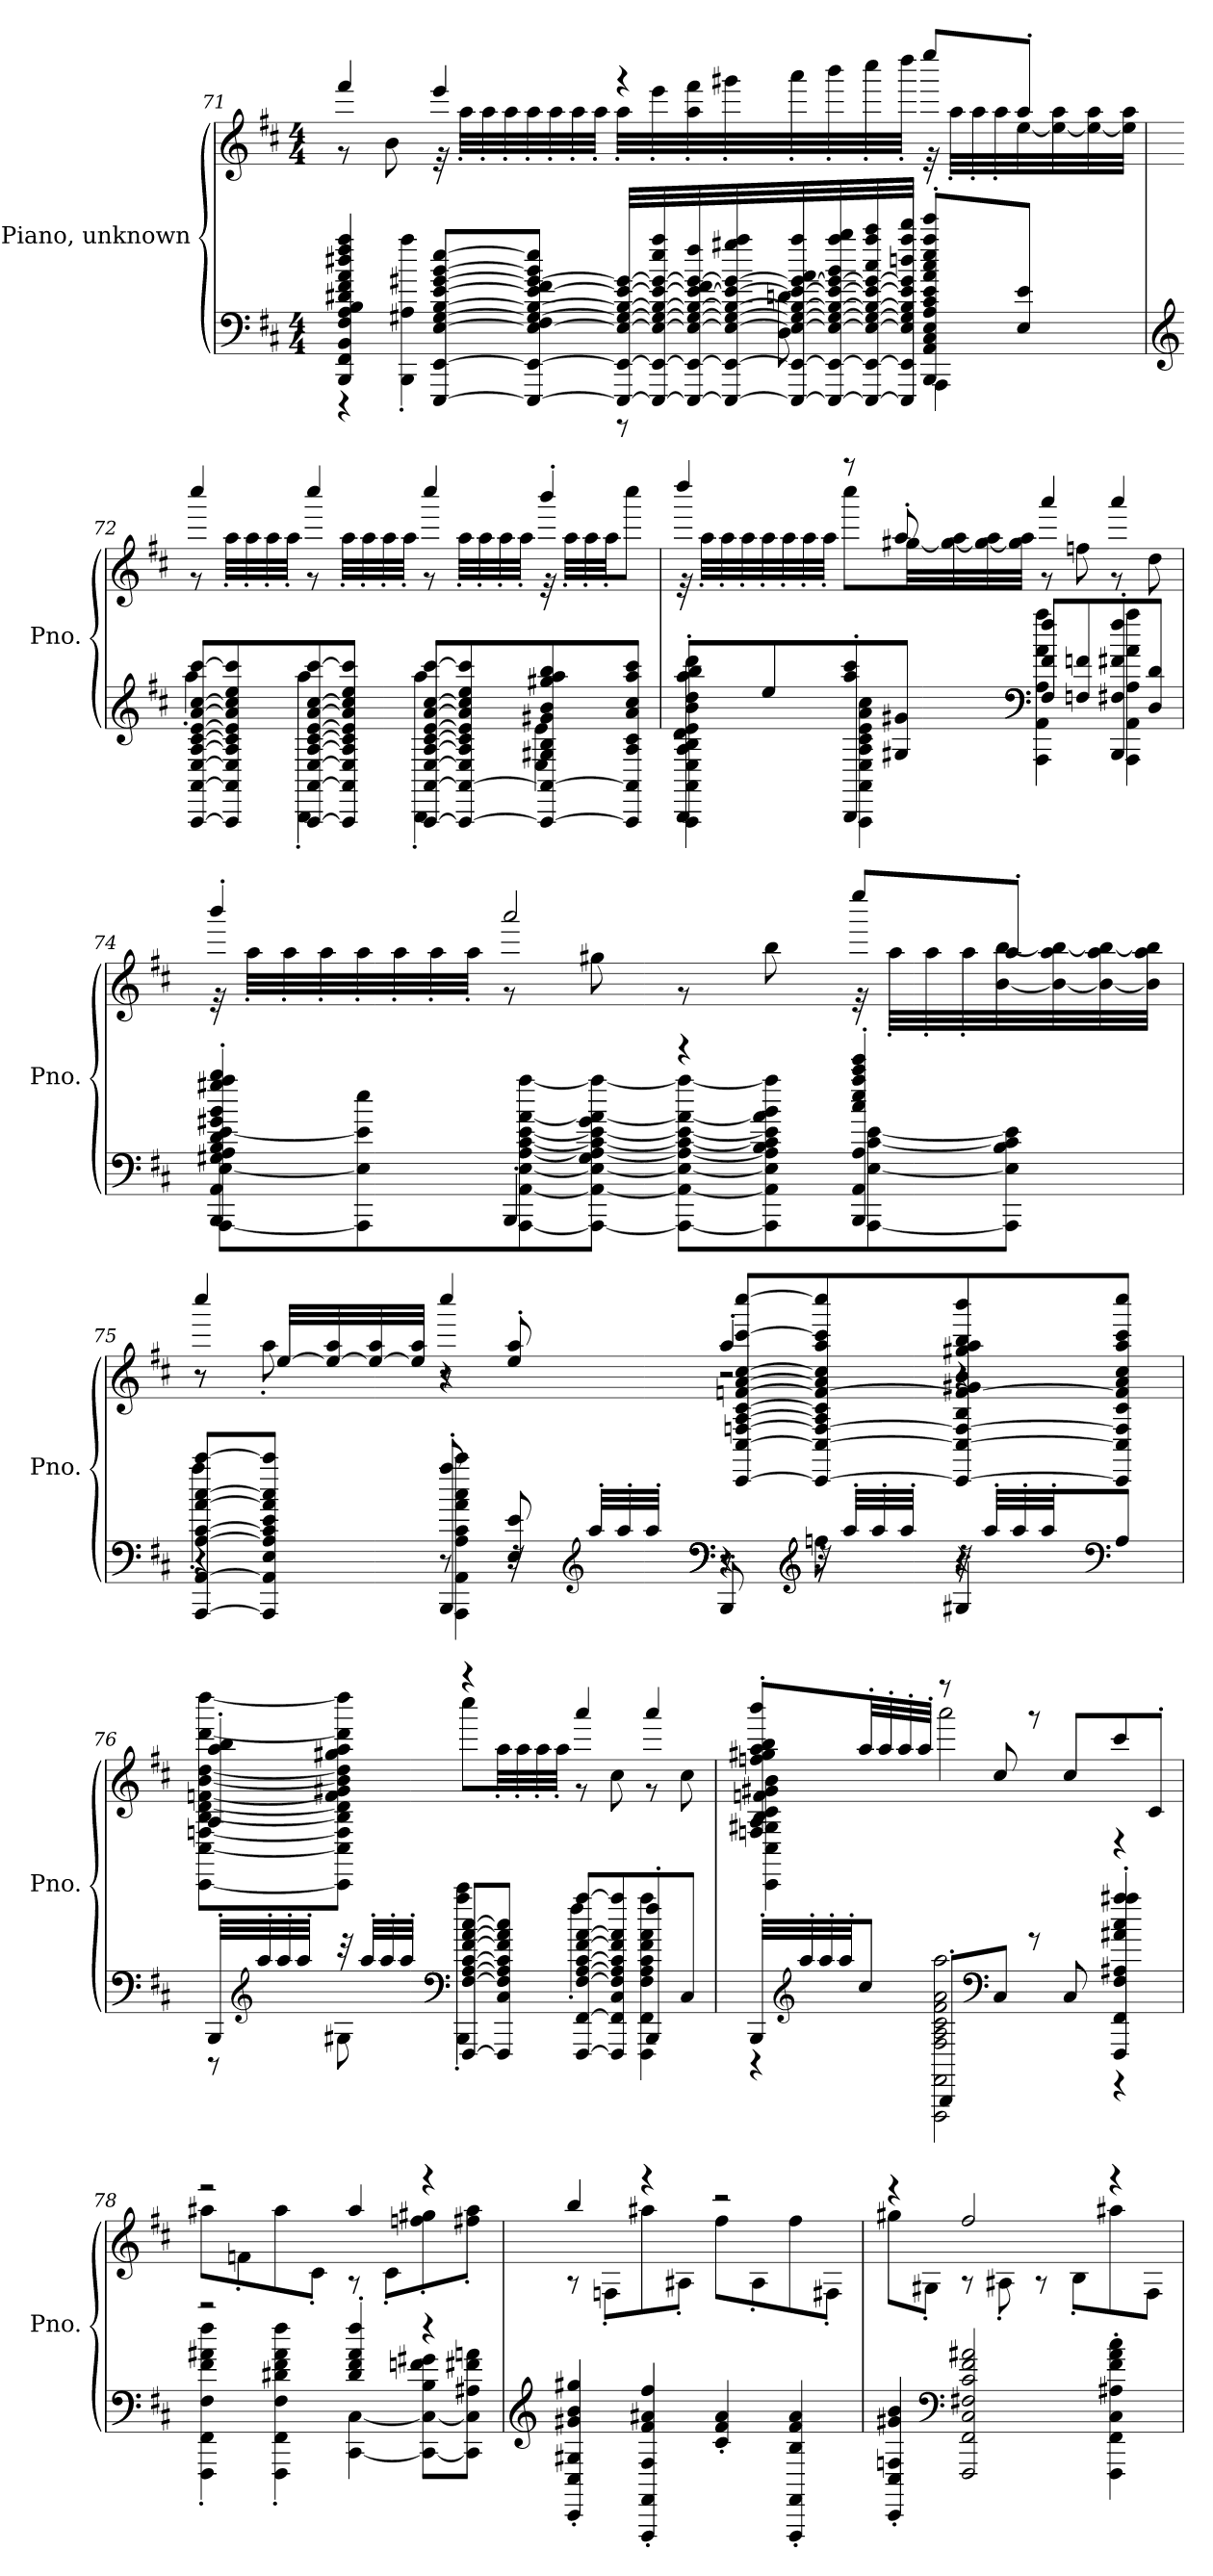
**kern	**kern
*part1	*part1
*staff2	*staff1
*I"Piano, unknown	*
*I'Pno.	*
!!LO:PB:g=z
*clefF4	*clefG2
*k[f#c#]	*k[f#c#]
*M4/4	*M4/4
=71	=71
*^	*^
4BBB/ 4FF#/ 4BB/ 4F#/ 4A/ 4B/ 4d#X/ 4f#/ 4a/ 4dd#X/ 4ff#/ 4aa/	4r	4fff#/	8r
.	.	.	8b\
[8EEE/ [8EE/ [8E/ [8G#X/ [8B/ [8e/ [8g#X/ [8b/ [8ee/L	4BBB\' 4A\' 4aa\'	4eee/	32r
.	.	.	32aa'\LLL
.	.	.	32aa'\
.	.	.	32aa'\
8EEE/_ 8EE/_ 8E/_ 8F#/ 8G#/_ 8B/_ 8e/_ 8f#/ 8g#/_ 8b/] 8ee/]J	.	.	32aa'\
.	.	.	32aa'\
.	.	.	32aa'\
.	.	.	32aa'\JJJ
32EEE/_ 32EE/_ 32E/_ 32G#/_ 32B/_ 32e/_ 32g#/_LLL	8r	4r	32aa'\LLL
32EEE/_ 32EE/_ 32E/_ 32G#/_ 32B/_ 32e/_ 32g#/_ 32ee/ 32aa/	.	.	32eee'\
32EEE/_ 32EE/_ 32E/_ 32G#/_ 32B/_ 32e/_ 32f#/ 32g#/_ 32ff#/	.	.	32aa\' 32fff#\'
32EEE/_ 32EE/_ 32E/_ 32G#/_ 32B/_ 32e/_ 32g#/_ 32gg#X/ 32aa/	.	.	32ggg#X'\
32EEE/_ 32EE/_ 32E/_ 32G#/_ 32B/_ 32e/_ 32g#/_ 32a/ 32aa/	8D\ 8dn\	.	32aaa'\
32EEE/_ 32EE/_ 32E/_ 32G#/_ 32B/_ 32e/_ 32g#/_ 32b/ 32aa/ 32bb/	.	.	32bbb'\
32EEE/_ 32EE/_ 32E/_ 32G#/_ 32B/_ 32e/_ 32g#/_ 32cc#/ 32aa/ 32ccc#/	.	.	32cccc#'\
32EEE/] 32EE/] 32E/] 32G#/] 32B/] 32e/] 32g#/] 32ddn/ 32aa/ 32ddd/JJJ	.	.	32dddd'\JJJ
8BBB/' 8AA/' 8C#/' 8E/' 8A/' 8c#/' 8e/' 8a/' 8cc#/' 8ee/' 8aa/' 8eee/'L	4AAA\	8eeee/L	32r
.	.	.	32aa'\LLL
.	.	.	32aa'\
.	.	.	32aa'\
8E/ 8e/J	.	8aa'/J	[32ee\
.	.	.	32ee\_ 32aa\
.	.	.	32ee\_ 32aa\
.	.	.	32ee\] 32aa\JJJ
!!LO:LB:g=z	!!
=72	=72	=72	=72
*clefG2	*	*	*
[8AAA/ [8AA/ [8E/ [8A/ [8c#/ [8e/ [8a/ [8cc#/ [8ccc#/L	4aa'\	4cccc#/	8r
8AAA/] 8AA/] 8E/] 8A/] 8c#/] 8e/] 8a/] 8cc#/] 8ee/ 8ccc#/]	.	.	32aa'\LLL
.	.	.	32aa'\
.	.	.	32aa'\
.	.	.	32aa'\JJJ
[8AAA/ [8AA/ [8E/ [8A/ [8c#/ [8e/ [8a/ [8cc#/ [8ccc#/	4BBB\' 4aa\'	4cccc#/	8r
8AAA/] 8AA/] 8E/] 8A/] 8c#/] 8e/] 8a/] 8cc#/] 8ee/ 8ccc#/]J	.	.	32aa'\LLL
.	.	.	32aa'\
.	.	.	32aa'\
.	.	.	32aa'\JJJ
[8AAA/ [8AA/ [8E/ [8A/ [8c#/ [8e/ [8a/ [8cc#/ [8ccc#/L	4BBB\' 4aa\'	4cccc#/	8r
8AAA/_ 8AA/_ 8E/] 8A/] 8c#/] 8e/] 8a/] 8cc#/] 8ee/ 8ccc#/]	.	.	32aa'\LLL
.	.	.	32aa'\
.	.	.	32aa'\
.	.	.	32aa'\JJJ
8AAA/_ 8AA/_ 8G#X/ 8B/ 8g#X/ 8b/ 8gg#X/ 8aa/ 8bb/	4E\ 4e\	4bbb'/	32r
.	.	.	32aa'\LLL
.	.	.	32aa'\
.	.	.	32aa'\JJ
8AAA/] 8AA/] 8A/ 8c#/ 8a/ 8cc#/ 8aa/ 8ccc#/J	.	.	8cccc#\J
!!LO:LB:g=z	!!
=73	=73	=73	=73
8BBB/' 8A/' 8aa/' 8bb/'L	4AAA\ 4AA\ 4E\ 4B\ 4d\ 4e\ 4b\ 4dd\ 4ddd\	4dddd/	32r
.	.	.	32aa'\LLL
.	.	.	32aa'\
.	.	.	32aa'\
8ee/	.	.	32aa'\
.	.	.	32aa'\
.	.	.	32aa'\
.	.	.	32aa'\JJJ
8BBB/' 8aa/' 8ccc#/'	4AAA\ 4AA\ 4E\ 4A\ 4c#\ 4e\ 4a\ 4cc#\	8r	8cccc#\L
8G#X/ 8g#X/J	.	8aa'/	[32gg#X\LL
.	.	.	32gg#\_ 32aa\
.	.	.	32gg#\_ 32aa\
.	.	.	32gg#\] 32aa\JJJ
*clefF4	*	*	*
8F#/ 8f#/ 8ff#/L	4AAA\ 4AA\ 4A\ 4a\ 4aa\	4aaa/	8r
8Fn/ 8fn/	.	.	8ffn\
8BBB/' 8F#X/' 8f#X/' 8ff#/'	4AAA\ 4AA\ 4A\ 4a\ 4aa\	4aaa/	8r
8D/ 8d/J	.	.	8dd\
!!LO:LB:g=z	!!
=74	=74	=74	=74
4BBB/' 4AA/' 4G#X/' 4A/' 4B/' 4d/' 4g#X/' 4b/' 4gg#X/' 4aa/' 4bb/'	[8AAA\ [8E\ [8e\L	4bbb'/	32r
.	.	.	32aa'\LLL
.	.	.	32aa'\
.	.	.	32aa'\
.	8AAA\] 8E\] 8e\] 8ee\	.	32aa'\
.	.	.	32aa'\
.	.	.	32aa'\
.	.	.	32aa'\JJJ
4BBB'/	[8AAA\ [8AA\ [8E\ [8A\ [8c#\ [8e\ [8a\ [8aa\	2aaa/	8r
.	8AAA\_ 8AA\_ 8E\_ 8G#\ 8A\_ 8c#\_ 8e\_ 8g#\ 8a\_ 8aa\_J	.	8gg#X\
4r	8AAA\_ 8AA\_ 8E\_ 8A\_ 8c#\_ 8e\_ 8a\_ 8aa\_L	.	8r
.	8AAA\] 8AA\] 8E\] 8A\] 8B\ 8c#\] 8e\] 8a\] 8b\ 8aa\]	.	8bb\
4BBB/' 4AA/' 4A/' 4cc#/' 4ee/' 4aa/' 4ccc#/' 4eee/'	[8AAA\ [8E\ [8c#\ [8e\	8eeee/L	32r
.	.	.	32aa'\LLL
.	.	.	32aa'\
.	.	.	32aa'\
.	8AAA\] 8E\] 8B\ 8c#\] 8e\]J	8aa'/J	[32b\ [32bb\
.	.	.	32b\_ 32aa\ 32bb\_
.	.	.	32b\_ 32aa\ 32bb\_
.	.	.	32b\] 32aa\ 32bb\]JJJ
!!LO:LB:g=z
=75	=75	=75	=75
*	*^	*	*^
[8AAA/ [8AA/ [8A/ [8c#/ [8a/ [8cc#/ [8ccc#/L	4aa'\	4r	4cccc#/	8r	8r
8AAA/] 8AA/] 8E/ 8A/] 8c#/] 8e/ 8a/] 8cc#/] 8ccc#/]J	.	.	.	8aa'\	[32ee/LLL
.	.	.	.	.	32ee/_ 32aa/
.	.	.	.	.	32ee/_ 32aa/
.	.	.	.	.	32ee/] 32aa/JJJ
8BBB/' 8aa/'	4AAA\ 4AA\ 4A\ 4c#\ 4a\ 4cc#\ 4ccc#\	8r	4cccc#/	4r	8r
32r	.	8E/ 8e/	.	.	8ee/' 8aa/'
*clefG2	*	*	*	*	*
32aa'/LLL	.	.	.	.	.
32aa'/	.	.	.	.	.
32aa'/JJJ	.	.	.	.	.
*clefF4	*	*	*	*	*
8BBB'/	8r	4r	4aa'/	2r	[8CC#/ [8C#/ [8Fn/ [8A/ [8c#/ [8fn/ [8a/ [8cc#/ [8ccc#/ [8cccc#/L
*clefG2	*	*	*	*	*
32r	8ffn\	.	.	.	8CC#/_ 8C#/_ 8F/_ 8A/] 8c#/] 8f/_ 8a/] 8cc#/] 8aa/ 8ccc#/] 8cccc#/]
32aa'/LLL	.	.	.	.	.
32aa'/	.	.	.	.	.
32aa'/JJJ	.	.	.	.	.
32r	4r	4G#X'/	4r	.	8CC#/_ 8C#/_ 8F/_ 8B/ 8f/_ 8g#X/ 8b/ 8gg#X/ 8aa/ 8bb/ 8bbb/
32aa'/LLL	.	.	.	.	.
32aa'/	.	.	.	.	.
32aa'/JJ	.	.	.	.	.
*clefF4	*	*	*	*	*
8A/J	.	.	.	.	8CC#/] 8C#/] 8F/] 8c#/ 8f/] 8a/ 8cc#/ 8aa/ 8ccc#/ 8cccc#/J
*	*v	*v	*	*	*
*	*	*	*v	*v
!!LO:LB:g=z
=76	=76	=76	=76
32BBB'/LLL	8r	4A/' 4aa/' 4bb/'	[8CC#\ [8C#\ [8Fn\ [8B\ [8d\ [8fn\ [8b\ [8dd\ [8ddd\ [8dddd\L
*clefG2	*	*	*
32aa'/	.	.	.
32aa'/	.	.	.
32aa'/JJJ	.	.	.
32r	8G#X\	.	8CC#\] 8C#\] 8F\] 8B\] 8d\] 8f\] 8g#X\ 8b\] 8dd\] 8gg#X\ 8aa\ 8ddd\] 8dddd\]J
32aa'/LLL	.	.	.
32aa'/	.	.	.
32aa'/JJJ	.	.	.
*clefF4	*	*	*
[8FFF#/ [8F#/ [8A/ [8c#/ [8f#/ [8a/ [8cc#/L	4BBB\' 4aa\' 4ccc#\'	4r	8cccc#\L
8FFF#/] 8C#/ 8F#/] 8A/] 8c#/] 8f#/] 8a/] 8cc#/]J	.	.	32aa'\LL
.	.	.	32aa'\
.	.	.	32aa'\
.	.	.	32aa'\JJJ
[8FFF#/ [8FF#/ [8F#/ [8A/ [8c#/ [8f#/ [8a/ [8aa/L	4ff#'\	4aaa/	8r
8FFF#/] 8FF#/] 8C#/ 8F#/] 8A/] 8c#/] 8f#/] 8a/] 8aa/]	.	.	8cc#\
8BBB/' 8ff#/'	4FFF#\ 4FF#\ 4F#\ 4A\ 4c#\ 4f#\ 4a\ 4aa\	4aaa/	8r
8C#/J	.	.	8cc#\
!!LO:PB:g=z	!!
=77	=77	=77	=77
32BBB'/LLL	4r	8Fn/' 8A/' 8ffn/' 8gg#X/' 8aa/' 8bb/' 8bbb/'L	4CC#\ 4C#\ 4G#X\ 4B\ 4c#\ 4fn\ 4g#X\ 4b\
*clefG2	*	*	*
32aa'/	.	.	.
32aa'/	.	.	.
32aa'/JJ	.	.	.
8cc#/J	.	32aa'/LL	.
.	.	32aa'/	.
.	.	32aa'/	.
.	.	32aa'/JJJ	.
8BBB'/L	2FFF#\ 2FF#\ 2F#\ 2A\ 2c#\ 2f#\ 2a\ 2aa\	8r	2aaa\
*clefF4	*	*	*
8C#/J	.	8cc#/	.
8r	.	8r	.
8C#/	.	8cc#/L	.
4FFF#/' 4FF#/' 4F#/' 4A#X/' 4a#X/' 4cc#/' 4aa/' 4aa#X/'	4r	8ccc#/	4r
.	.	8c#'/J	.
=78	=78	=78	=78
2r	4FFF#\' 4FF#\' 4F#\' 4f#\' 4a#X\' 4ff#\'	2r	8aa#X\L
.	.	.	8fn'\
.	4FFF#\' 4FF#\' 4F#\' 4d#X\' 4f#\' 4a#\' 4ff#\'	.	8aa#\
.	.	.	8c#'\J
4d#/' 4f#/' 4a#/' 4ff#/'	[4CC#\ [4C#\	4aa#/	8r
.	.	.	8c#'\L
4r	8CC#\_ 8C#\_ 8B\ 8fn\ 8g#X\L	4r	8ffn\' 8gg#X\'
.	8CC#\] 8C#\] 8A#X\ 8f#X\ 8an\J	.	8ff#X\' 8aa#\'J
*v	*v	*	*
!!LO:LB:g=z	!!
=79	=79	=79
*clefG2	*	*
4CC#/' 4C#/' 4G#X/' 4g#X/' 4b/' 4gg#X/'	4bb/	8r
.	.	8Fn'\L
4FFF#/' 4FF#/' 4F#/' 4f#/' 4a#X/' 4ff#/'	4r	8aa#X\
.	.	8A#X'\J
4c#/' 4f#/' 4a#/'	2r	8ff#\L
.	.	8A#'\
4FFF#/' 4FF#/' 4B/' 4f#/' 4a#/'	.	8ff#\
.	.	8F#X'\J
=80	=80	=80
4CC#/' 4C#/' 4Fn/' 4g#X/' 4b/'	4r	8gg#X\L
.	.	8G#X'\J
*clefF4	*	*
2FFF#/ 2FF#/ 2C#/ 2F#X/ 2c#/ 2f#/ 2a#X/	2ff#/	8r
.	.	8A#X'\
.	.	8r
.	.	8B'\L
4FFF#\' 4FF#\' 4C#\' 4A#X\' 4f#\' 4a#\' 4cc#\'	4r	8aa#X\
.	.	8F#\J
*	*v	*v
=	=
*-	*-
